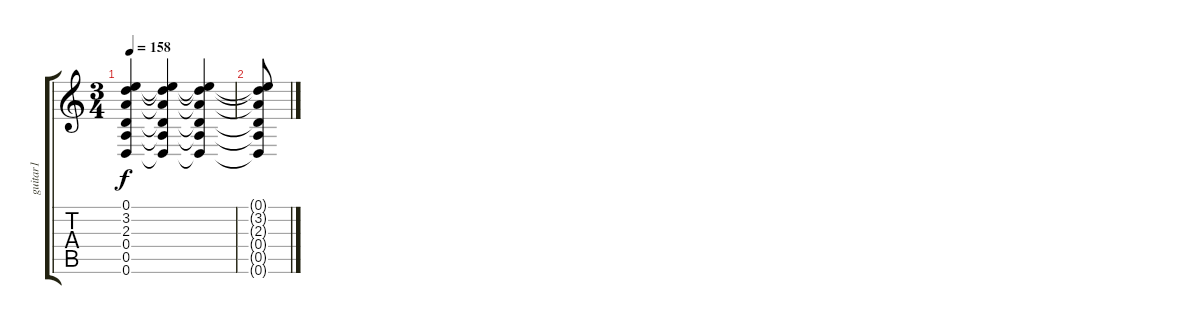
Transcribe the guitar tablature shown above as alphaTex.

\track ("guitar1" "guitar1") {instrument distortionguitar}
\staff {score tabs}
\tuning (E4 B3 G3 D3 A2 D2) {hide}
\ts (3 4)
\tempo 158
\clef g2
\ks c
(0.1{t} 3.2{t} 2.3{t} 0.4{t} 0.5{t} 0.6{t}).4{dy f} (0.1{t} 3.2{t} 2.3{t} 0.4{t} 0.5{t} 0.6{t}).4 (0.1{t} 3.2{t} 2.3{t} 0.4{t} 0.5{t} 0.6{t}).4 |
(0.1{t} 3.2{t} 2.3{t} 0.4{t} 0.5{t} 0.6{t}).8
